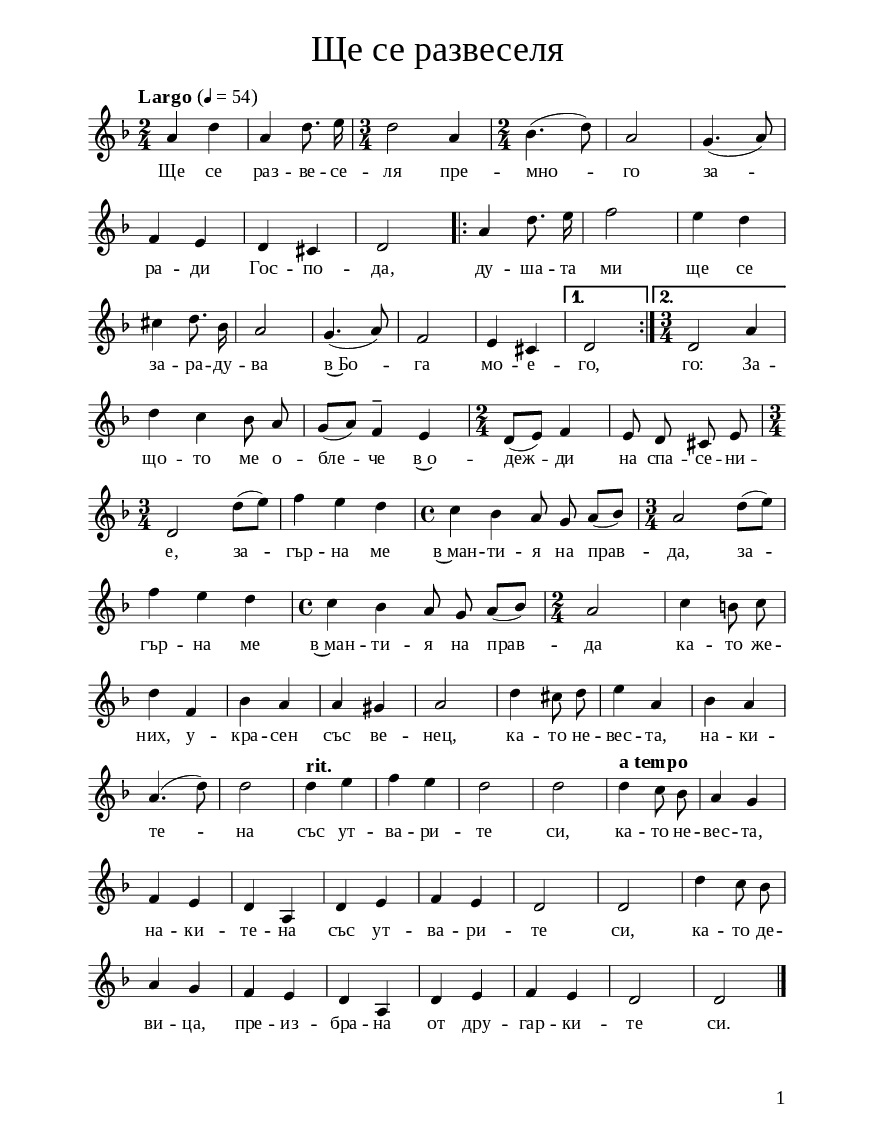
\version "2.24.3"

% include paper part and global functions
\include "include/globals.ily"

\bookpart {
  \label #'ref021
  \tocItem \markup "Ще се развеселя"
  \include "include/bookpart-paper.ily"
  \score {
    \include "include/score-layout.ily"

    \new Voice \absolute {
      \clef treble
      \key d \minor
      \time 2/4
      \tempoFunc "Largo" 4 "54"
      \autoBeamOff

      a'4 d''4 | a'4 d''8. e''16 | \time 3/4 d''2 a'4 | \time 2/4 bes'4. ( d''8 ) | a'2 | g'4. ( a'8 ) | \break

      f'4 e'4 | d'4 cis'4 | d'2 | \repeat volta 2 {
        a'4 d''8. e''16 | f''2 | e''4 d''4  \break

        cis''4 d''8. bes'16 | a'2 | g'4. ( a'8 ) | f'2 | e'4 cis'4 |
      } \alternative { {d'2 } {\time 3/4 d'2 a'4} } \break

      d''4 c''4 bes'8 a'8 | g'8([a'8]) f'4^- e'4 | \time 2/4 d'8([e'8]) f'4 | e'8 d'8 cis'8 e'8 | \break

      \time 3/4 d'2 d''8 ([e''8]) | f''4 e''4 d''4 | \time 4/4 c''4 bes'4 a'8 g'8 a'8([bes'8]) | \time 3/4 a'2 d''8 ([e''8]) | \break

      f''4 e''4 d''4 | \time 4/4 c''4 bes'4 a'8 g'8 a'8 ([bes'8]) | \time 2/4 a'2 | c''4 b'8 c'' | \break

      d''4 f'4 | bes'4 a'4 | a'4 gis'4 | a'2 | d''4 cis''8 d''8 | e''4 a'4 | bes'4 a'4 |

      a'4. ( d''8 ) | d''2 | \tempo "rit." d''4 e''4 | f''4 e''4 | d''2 | d''2 | \tempo "a tempo" d''4 c''8 bes'8 | a'4 g'4 | \break

      f'4 e'4 | d'4 a4 | d'4 e'4 | f'4 e'4 | d'2 | d'2 | d''4 c''8\noBeam bes'8 | \break

      a'4 g'4 | f'4 e'4 | d'4 a4 | d'4 e'4 | f'4 e'4 | d'2 | d'2 | \bar "|."
    }

    \addlyrics {
      Ще се раз -- ве -- се -- ля пре -- мно -- го за --
      ра -- ди Гос -- по -- да, ду -- ша -- та ми ще се
      за -- ра -- ду -- ва в~Бо -- га мо -- е -- го, го: За --
      що -- то ме о -- бле -- че в~o -- деж -- ди на спа -- се -- ни --
      е, за -- гър -- на ме в~ман -- ти -- я на прав -- да, за --
      гър -- на ме в~ман -- ти -- я на прав -- да ка -- то же --
      них, у -- кра -- сен със ве -- нец, ка -- то не -- вес -- та, на -- ки --
      те -- на със ут -- ва -- ри -- те си, ка -- то не -- вес -- та,
      на -- ки -- те -- на със ут -- ва -- ри -- те си, ка -- то де --
      ви -- ца, пре -- из -- бра -- на от дру -- гар -- ки -- те си.
    }

    \header {
      title = \titleFunc #'ref_desc_4 "Ще се развеселя" "Šte se razveselja"
    }

    \midi{}

  } % score


} % bookpart
